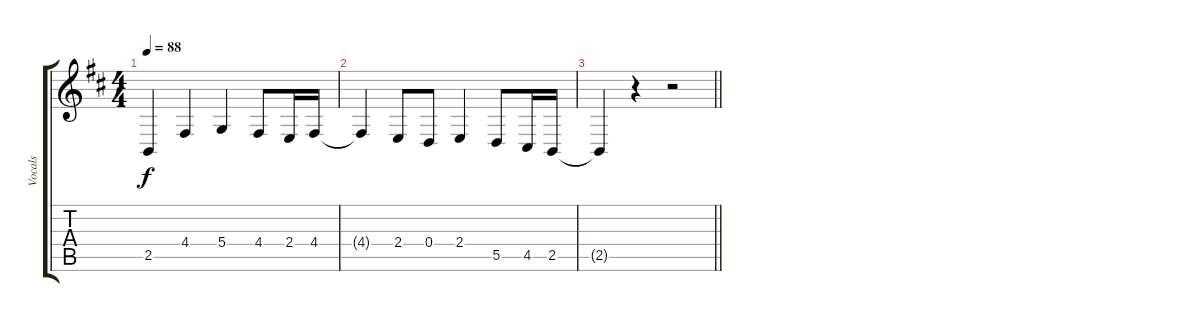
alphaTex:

\track ("Vocals" "Vocals") {instrument tenorsax}
\staff {score tabs}
\tuning (E4 B3 G3 D3 A2 E2) {hide}
\ts (4 4)
\tempo 88
\clef g2
\ks bminor
2.5.4{dy f} 4.4.4{beam merge} 5.4.4{beam merge} 4.4.8{beam merge} 2.4.16 4.4.16 |
4.4{t}.4{beam merge} 2.4.8{beam merge} 0.4.8 2.4.4{beam merge} 5.5.8 4.5.16{beam merge} 2.5.16 |
\barLineRight lightlight
2.5{t}.4 r.4 r.2
